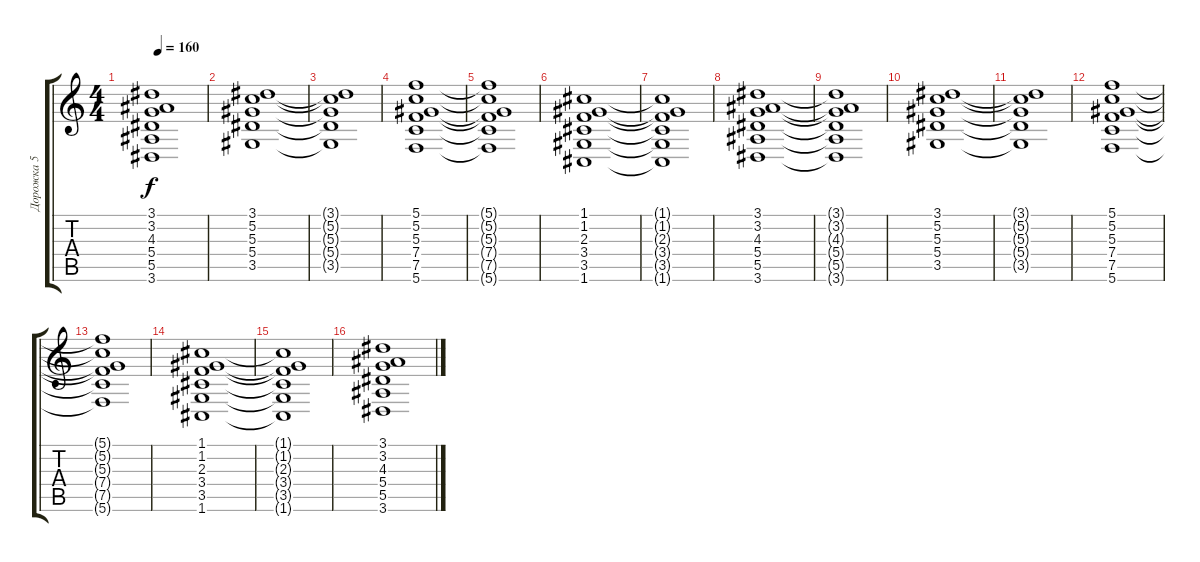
\track ("Дорожка 5" "Дорожка 5") {instrument electricguitarmuted}
\staff {score tabs}
\tuning (C4 G3 Eb3 Bb2 F2 C2) {hide}
\ts (4 4)
\tempo 160
\clef g2
\ks c
(3.1{t} 3.2{t} 4.3{t} 5.4{t} 5.5{t} 3.6{t}).1{dy f} |
(3.1 5.2 5.3 5.4 3.5).1 |
(3.1{t} 5.2{t} 5.3{t} 5.4{t} 3.5{t}).1 |
(5.1 5.2 5.3 7.4 7.5 5.6).1 |
(5.1{t} 5.2{t} 5.3{t} 7.4{t} 7.5{t} 5.6{t}).1 |
(1.1 1.2 2.3 3.4 3.5 1.6).1 |
(1.1{t} 1.2{t} 2.3{t} 3.4{t} 3.5{t} 1.6{t}).1 |
(3.1 3.2 4.3 5.4 5.5 3.6).1 |
(3.1{t} 3.2{t} 4.3{t} 5.4{t} 5.5{t} 3.6{t}).1 |
(3.1 5.2 5.3 5.4 3.5).1 |
(3.1{t} 5.2{t} 5.3{t} 5.4{t} 3.5{t}).1 |
(5.1 5.2 5.3 7.4 7.5 5.6).1 |
(5.1{t} 5.2{t} 5.3{t} 7.4{t} 7.5{t} 5.6{t}).1 |
(1.1 1.2 2.3 3.4 3.5 1.6).1 |
(1.1{t} 1.2{t} 2.3{t} 3.4{t} 3.5{t} 1.6{t}).1 |
(3.1 3.2 4.3 5.4 5.5 3.6).1
